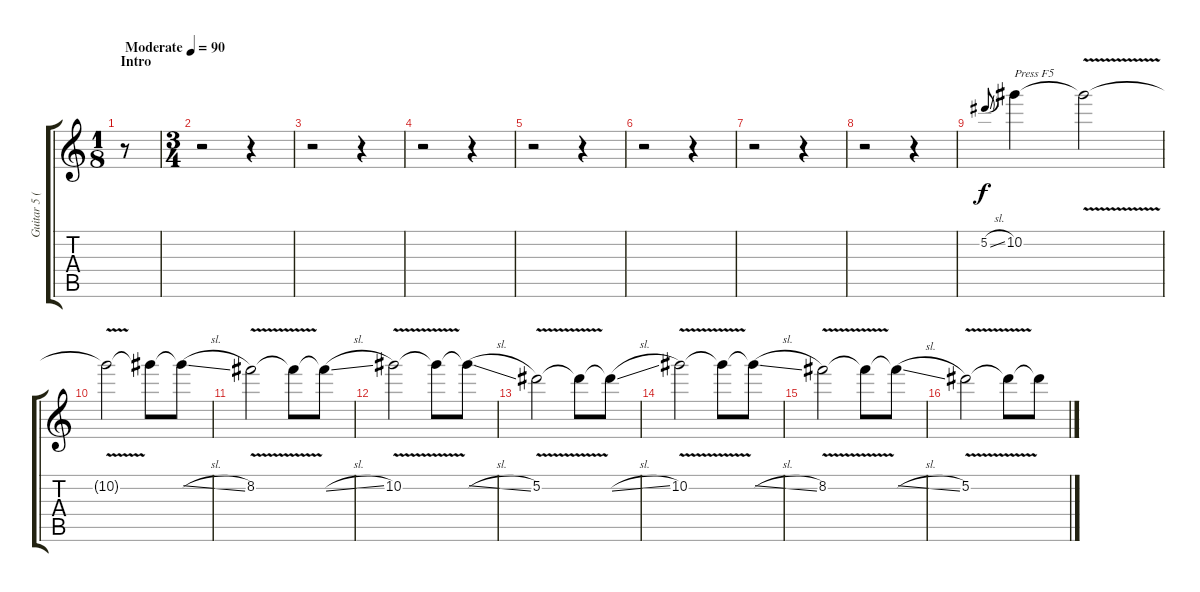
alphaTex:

\track ("Guitar 5 (Overdrive w/ Ebow)" "Guitar 5 (") {instrument overdrivenguitar}
\staff {score tabs}
\tuning (Eb5 Bb4 Gb4 Db4 Ab3 Eb3) {hide}
\ts (1 8)
\section ("" "Intro")
\tempo (90 "Moderate")
\clef g2
\ks c
r.8{dy f instrument overdrivenguitar} |
\ts (3 4)
r.2 r.4 |
r.2 r.4 |
r.2 r.4 |
r.2 r.4 |
r.2 r.4 |
r.2 r.4 |
r.2 r.4 |
5.2{sl}.8{gr onbeat} 10.2.4{txt "Press F5"} 10.2{v t}.2 |
10.2{t}.2 10.2{t}.8 10.2{sl t}.8 |
8.2{v}.2 8.2{t}.8 8.2{sl t}.8 |
10.2{v}.2 10.2{t}.8 10.2{sl t}.8 |
5.2{v}.2 5.2{t}.8 5.2{sl t}.8 |
10.2{v}.2 10.2{t}.8 10.2{sl t}.8 |
8.2{v}.2 8.2{t}.8 8.2{sl t}.8 |
5.2{v}.2 5.2{t}.8 5.2{sl t}.8
